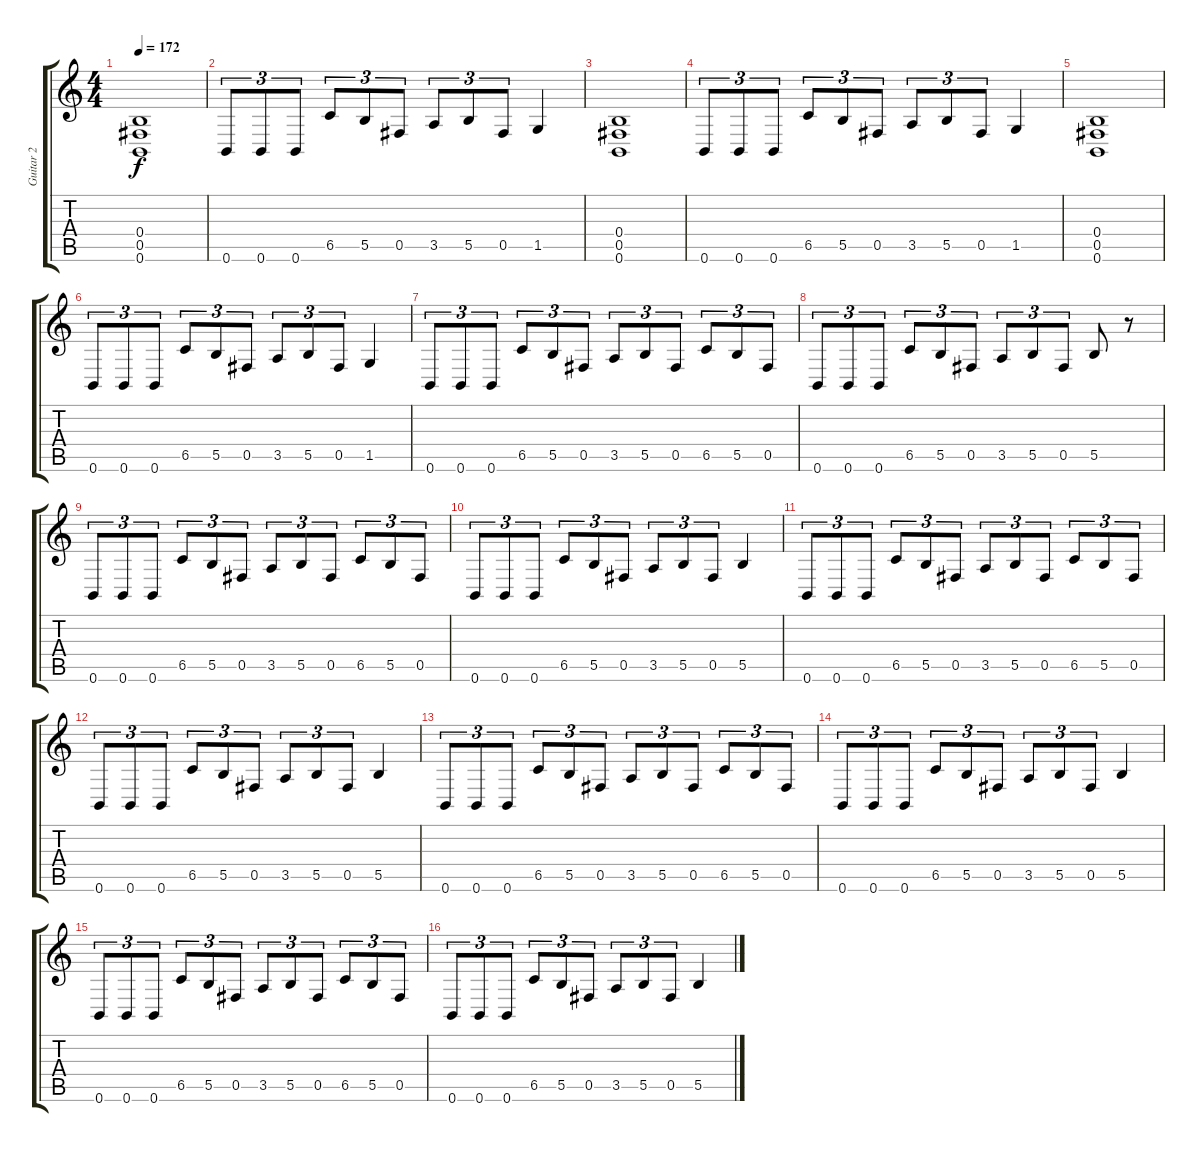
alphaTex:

\track ("Guitar 2" "Guitar 2") {instrument overdrivenguitar}
\staff {score tabs}
\tuning (Db4 Ab3 E3 B2 Gb2 B1) {hide}
\ts (4 4)
\tempo 172
\clef g2
\ks c
(0.4 0.5 0.6).1{dy f} |
0.6.8{tu (3 2)} 0.6.8{tu (3 2)} 0.6.8{tu (3 2)} 6.5.8{tu (3 2)} 5.5.8{tu (3 2)} 0.5.8{tu (3 2)} 3.5.8{tu (3 2)} 5.5.8{tu (3 2)} 0.5.8{tu (3 2)} 1.5.4 |
(0.4 0.5 0.6).1 |
0.6.8{tu (3 2)} 0.6.8{tu (3 2)} 0.6.8{tu (3 2)} 6.5.8{tu (3 2)} 5.5.8{tu (3 2)} 0.5.8{tu (3 2)} 3.5.8{tu (3 2)} 5.5.8{tu (3 2)} 0.5.8{tu (3 2)} 1.5.4 |
(0.4 0.5 0.6).1 |
0.6.8{tu (3 2)} 0.6.8{tu (3 2)} 0.6.8{tu (3 2)} 6.5.8{tu (3 2)} 5.5.8{tu (3 2)} 0.5.8{tu (3 2)} 3.5.8{tu (3 2)} 5.5.8{tu (3 2)} 0.5.8{tu (3 2)} 1.5.4 |
0.6.8{tu (3 2)} 0.6.8{tu (3 2)} 0.6.8{tu (3 2)} 6.5.8{tu (3 2)} 5.5.8{tu (3 2)} 0.5.8{tu (3 2)} 3.5.8{tu (3 2)} 5.5.8{tu (3 2)} 0.5.8{tu (3 2)} 6.5.8{tu (3 2)} 5.5.8{tu (3 2)} 0.5.8{tu (3 2)} |
0.6.8{tu (3 2)} 0.6.8{tu (3 2)} 0.6.8{tu (3 2)} 6.5.8{tu (3 2)} 5.5.8{tu (3 2)} 0.5.8{tu (3 2)} 3.5.8{tu (3 2)} 5.5.8{tu (3 2)} 0.5.8{tu (3 2)} 5.5.8 r.8 |
0.6.8{tu (3 2)} 0.6.8{tu (3 2)} 0.6.8{tu (3 2)} 6.5.8{tu (3 2)} 5.5.8{tu (3 2)} 0.5.8{tu (3 2)} 3.5.8{tu (3 2)} 5.5.8{tu (3 2)} 0.5.8{tu (3 2)} 6.5.8{tu (3 2)} 5.5.8{tu (3 2)} 0.5.8{tu (3 2)} |
0.6.8{tu (3 2)} 0.6.8{tu (3 2)} 0.6.8{tu (3 2)} 6.5.8{tu (3 2)} 5.5.8{tu (3 2)} 0.5.8{tu (3 2)} 3.5.8{tu (3 2)} 5.5.8{tu (3 2)} 0.5.8{tu (3 2)} 5.5.4 |
0.6.8{tu (3 2)} 0.6.8{tu (3 2)} 0.6.8{tu (3 2)} 6.5.8{tu (3 2)} 5.5.8{tu (3 2)} 0.5.8{tu (3 2)} 3.5.8{tu (3 2)} 5.5.8{tu (3 2)} 0.5.8{tu (3 2)} 6.5.8{tu (3 2)} 5.5.8{tu (3 2)} 0.5.8{tu (3 2)} |
0.6.8{tu (3 2)} 0.6.8{tu (3 2)} 0.6.8{tu (3 2)} 6.5.8{tu (3 2)} 5.5.8{tu (3 2)} 0.5.8{tu (3 2)} 3.5.8{tu (3 2)} 5.5.8{tu (3 2)} 0.5.8{tu (3 2)} 5.5.4 |
0.6.8{tu (3 2)} 0.6.8{tu (3 2)} 0.6.8{tu (3 2)} 6.5.8{tu (3 2)} 5.5.8{tu (3 2)} 0.5.8{tu (3 2)} 3.5.8{tu (3 2)} 5.5.8{tu (3 2)} 0.5.8{tu (3 2)} 6.5.8{tu (3 2)} 5.5.8{tu (3 2)} 0.5.8{tu (3 2)} |
0.6.8{tu (3 2)} 0.6.8{tu (3 2)} 0.6.8{tu (3 2)} 6.5.8{tu (3 2)} 5.5.8{tu (3 2)} 0.5.8{tu (3 2)} 3.5.8{tu (3 2)} 5.5.8{tu (3 2)} 0.5.8{tu (3 2)} 5.5.4 |
0.6.8{tu (3 2)} 0.6.8{tu (3 2)} 0.6.8{tu (3 2)} 6.5.8{tu (3 2)} 5.5.8{tu (3 2)} 0.5.8{tu (3 2)} 3.5.8{tu (3 2)} 5.5.8{tu (3 2)} 0.5.8{tu (3 2)} 6.5.8{tu (3 2)} 5.5.8{tu (3 2)} 0.5.8{tu (3 2)} |
0.6.8{tu (3 2)} 0.6.8{tu (3 2)} 0.6.8{tu (3 2)} 6.5.8{tu (3 2)} 5.5.8{tu (3 2)} 0.5.8{tu (3 2)} 3.5.8{tu (3 2)} 5.5.8{tu (3 2)} 0.5.8{tu (3 2)} 5.5.4
